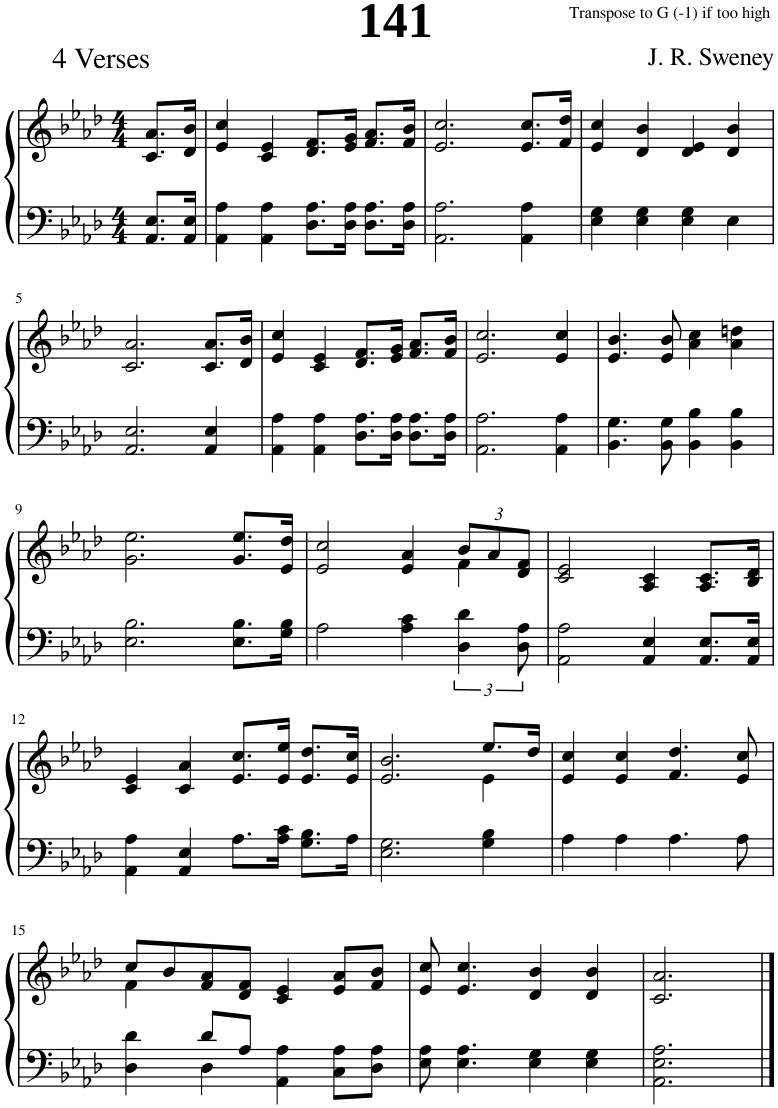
**kern	**kern
*part1	*part1
*staff2	*staff1
*I"Piano	*
*I'Pno.	*
*clefF4	*clefG2
*k[b-e-a-d-]	*k[b-e-a-d-]
*M4/4	*M4/4
=1	=1
8.AA-/ 8.E-/L	8.c/ 8.a-/L
16AA-/ 16E-/Jk	16d-/ 16b-/Jk
=2	=2
4AA-\ 4A-\	4e-/ 4cc/
4AA-\ 4A-\	4c/ 4e-/
8.D-\ 8.A-\L	8.d-/ 8.f/L
16D-\ 16A-\Jk	16e-/ 16g/Jk
8.D-\ 8.A-\L	8.f/ 8.a-/L
16D-\ 16A-\Jk	16f/ 16b-/Jk
=3	=3
2.AA-\ 2.A-\	2.e-/ 2.cc/
4AA-\ 4A-\	8.e-/ 8.cc/L
.	16f/ 16dd-/Jk
=4	=4
4E-\ 4G\	4e-/ 4cc/
4E-\ 4G\	4d-/ 4b-/
4E-\ 4G\	4d-/ 4e-/
4E-\	4d-/ 4b-/
!!LO:LB:g=z
=5	=5
2.AA-/ 2.E-/	2.c/ 2.a-/
4AA-/ 4E-/	8.c/ 8.a-/L
.	16d-/ 16b-/Jk
=6	=6
4AA-\ 4A-\	4e-/ 4cc/
4AA-\ 4A-\	4c/ 4e-/
8.D-\ 8.A-\L	8.d-/ 8.f/L
16D-\ 16A-\Jk	16e-/ 16g/Jk
8.D-\ 8.A-\L	8.f/ 8.a-/L
16D-\ 16A-\Jk	16f/ 16b-/Jk
=7	=7
2.AA-\ 2.A-\	2.e-/ 2.cc/
4AA-\ 4A-\	4e-/ 4cc/
=8	=8
4.BB-\ 4.G\	4.e-/ 4.b-/
8BB-\ 8G\	8e-/ 8b-/
4BB-\ 4B-\	4a-\ 4cc\
4BB-\ 4B-\	4a-\ 4ddn\
!!LO:LB:g=z
=9	=9
2.E-\ 2.B-\	2.g\ 2.ee-\
8.E-\ 8.B-\L	8.g/ 8.ee-/L
16G\ 16B-\Jk	16e-/ 16dd-/Jk
=10	=10
*	*^
2A-\	2e-/ 2cc/	2.ryy
4A-\ 4c\	4e-/ 4a-/	.
*	*Xbrackettup	*
6D-\ 6d-\	12b-/L	4f\
.	12a-/	.
12D-\ 12A-\	12d-/ 12f/J	.
*	*v	*v
=11	=11
2AA-\ 2A-\	2c/ 2e-/
4AA-/ 4E-/	4A-/ 4c/
8.AA-/ 8.E-/L	8.A-/ 8.c/L
16AA-/ 16E-/Jk	16B-/ 16d-/Jk
!!LO:LB:g=z
=12	=12
4AA-\ 4A-\	4c/ 4e-/
4AA-/ 4E-/	4c/ 4a-/
8.A-\L	8.e-/ 8.cc/L
16A-\ 16c\Jk	16e-/ 16ee-/Jk
8.G\ 8.B-\L	8.e-/ 8.dd-/L
16A-\Jk	16e-/ 16cc/Jk
=13	=13
*	*^
2.E-\ 2.G\	2.e-/ 2.b-/	2.ryy
4G\ 4B-\	8.ee-/L	4e-\
.	16dd-/Jk	.
*	*v	*v
=14	=14
4A-\	4e-/ 4cc/
4A-\	4e-/ 4cc/
4.A-\	4.f/ 4.dd-/
8A-\	8e-/ 8cc/
!!LO:LB:g=z
=15	=15
*^	*^
4ryy	4D-\ 4d-\	8cc/L	4f\
.	.	8b-/	.
8d-/L	4D-\	8f/ 8a-/	2.ryy
8A-/J	.	8d-/ 8f/J	.
4ryy	4AA-\ 4A-\	4c/ 4e-/	.
8ryy	8C\ 8A-\L	8e-/ 8a-/L	.
8ryy	8D-\ 8A-\J	8f/ 8b-/J	.
*v	*v	*	*
*	*v	*v
=16	=16
8E-\ 8A-\	8e-/ 8cc/
4.E-\ 4.A-\	4.e-/ 4.cc/
4E-\ 4G\	4d-/ 4b-/
4E-\ 4G\	4d-/ 4b-/
=17	=17
2.AA-\ 2.E-\ 2.A-\	2.c/ 2.a-/
==	==
*-	*-
